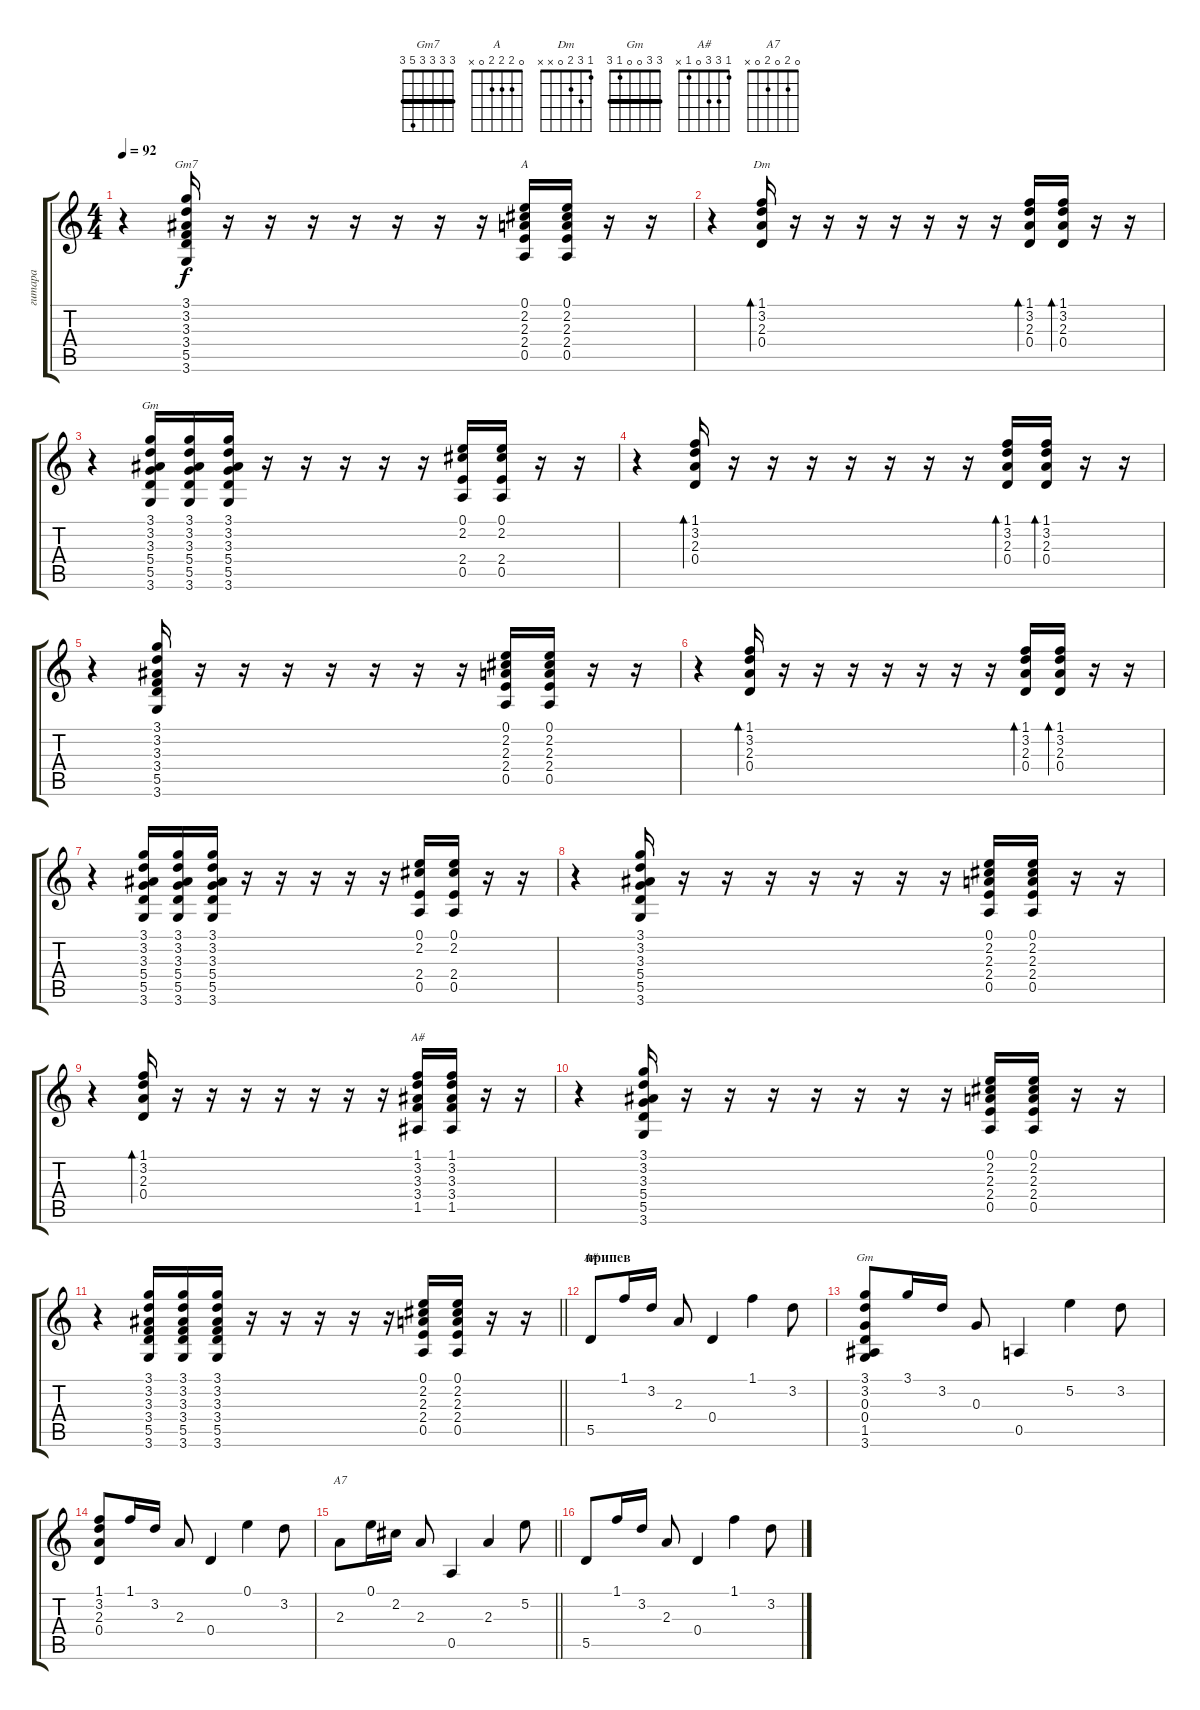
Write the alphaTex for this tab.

\track ("гитара" "гитара") {instrument electricguitarclean}
\staff {score tabs}
\tuning (E4 B3 G3 D3 A2 E2) {hide}
\chord ("Gm7" 3 3 3 3 5 3) {barre 3}
\chord ("A" 0 2 2 2 0 x)
\chord ("Dm" 1 3 2 0 x x)
\chord ("Gm" 3 3 3 5 5 3) {barre 3}
\chord ("A#" 1 3 3 3 1 x) {barre 1}
\chord ("A#" 1 3 3 0 1 x)
\chord ("Gm" 3 3 0 0 1 3) {barre 3}
\chord ("A7" 0 2 0 2 0 x)
\ts (4 4)
\tempo 92
\clef g2
\ks c
r.4{dy f} (3.1 3.2 3.3 3.4 5.5 3.6).16{ch "Gm7"} r.16 r.16 r.16 r.16 r.16 r.16 r.16 (0.1 2.2 2.3 2.4 0.5).16{ch "A"} (0.1 2.2 2.3 2.4 0.5).16 r.16 r.16 |
r.4 (1.1 3.2 2.3 0.4).16{bd 60 ch "Dm"} r.16 r.16 r.16 r.16 r.16 r.16 r.16 (1.1 3.2 2.3 0.4).16{bd 60} (1.1 3.2 2.3 0.4).16{bd 60} r.16 r.16 |
r.4 (3.1 3.2 3.3 5.4 5.5 3.6).16{ch "Gm"} (3.1 3.2 3.3 5.4 5.5 3.6).16 (3.1 3.2 3.3 5.4 5.5 3.6).16 r.16 r.16 r.16 r.16 r.16 (0.1 2.2 2.4 0.5).16 (0.1 2.2 2.4 0.5).16 r.16 r.16 |
r.4 (1.1 3.2 2.3 0.4).16{bd 60} r.16 r.16 r.16 r.16 r.16 r.16 r.16 (1.1 3.2 2.3 0.4).16{bd 60} (1.1 3.2 2.3 0.4).16{bd 60} r.16 r.16 |
r.4 (3.1 3.2 3.3 3.4 5.5 3.6).16 r.16 r.16 r.16 r.16 r.16 r.16 r.16 (0.1 2.2 2.3 2.4 0.5).16 (0.1 2.2 2.3 2.4 0.5).16 r.16 r.16 |
r.4 (1.1 3.2 2.3 0.4).16{bd 60} r.16 r.16 r.16 r.16 r.16 r.16 r.16 (1.1 3.2 2.3 0.4).16{bd 60} (1.1 3.2 2.3 0.4).16{bd 60} r.16 r.16 |
r.4 (3.1 3.2 3.3 5.4 5.5 3.6).16 (3.1 3.2 3.3 5.4 5.5 3.6).16 (3.1 3.2 3.3 5.4 5.5 3.6).16 r.16 r.16 r.16 r.16 r.16 (0.1 2.2 2.4 0.5).16 (0.1 2.2 2.4 0.5).16 r.16 r.16 |
r.4 (3.1 3.2 3.3 5.4 5.5 3.6).16 r.16 r.16 r.16 r.16 r.16 r.16 r.16 (0.1 2.2 2.3 2.4 0.5).16 (0.1 2.2 2.3 2.4 0.5).16 r.16 r.16 |
r.4 (1.1 3.2 2.3 0.4).16{bd 60} r.16 r.16 r.16 r.16 r.16 r.16 r.16 (1.1 3.2 3.3 3.4 1.5).16{ch "A#"} (1.1 3.2 3.3 3.4 1.5).16 r.16 r.16 |
r.4 (3.1 3.2 3.3 5.4 5.5 3.6).16 r.16 r.16 r.16 r.16 r.16 r.16 r.16 (0.1 2.2 2.3 2.4 0.5).16 (0.1 2.2 2.3 2.4 0.5).16 r.16 r.16 |
\barLineRight lightlight
r.4 (3.1 3.2 3.3 3.4 5.5 3.6).16 (3.1 3.2 3.3 3.4 5.5 3.6).16 (3.1 3.2 3.3 3.4 5.5 3.6).16 r.16 r.16 r.16 r.16 r.16 (0.1 2.2 2.3 2.4 0.5).16 (0.1 2.2 2.3 2.4 0.5).16 r.16 r.16 |
\section ("" "припев")
5.5.8{ch "A#"} 1.1.16 3.2.16 2.3.8 0.4.4 1.1.4 3.2.8 |
(3.1 3.2 0.3 0.4 1.5 3.6).8{ch "Gm"} 3.1.16 3.2.16 0.3.8 0.5.4 5.2.4 3.2.8 |
(1.1 3.2 2.3 0.4).8 1.1.16 3.2.16 2.3.8 0.4.4 0.1.4 3.2.8 |
\barLineRight lightlight
2.3.8{ch "A7"} 0.1.16 2.2.16 2.3.8 0.5.4 2.3.4 5.2.8 |
5.5.8 1.1.16 3.2.16 2.3.8 0.4.4 1.1.4 3.2.8
